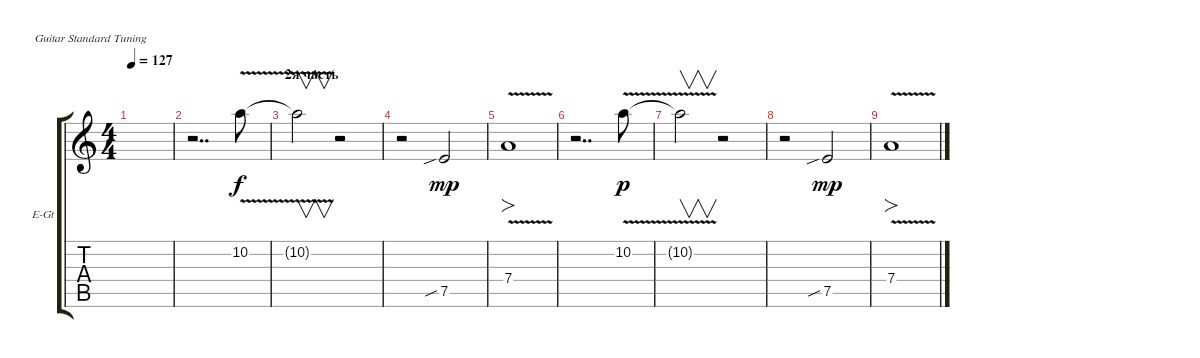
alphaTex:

\defaultSystemsLayout 4
\bracketExtendMode groupsimilarinstruments
\firstSystemTrackNameOrientation horizontal
\otherSystemsTrackNameOrientation horizontal
\track ("Флэнжер" "E-Gt") {instrument electricguitarclean}
\staff {score tabs}
\tuning (E4 B3 G3 D3 A2 E2)
\ts (4 4)
\tempo 127
\clef g2
\scale
0.333333
\ks c
|
\scale
0.333333 r.2{dd} 10.2{v}.8 |
\section ("" "2я часть")
\scale
0.333333 10.2{t}.2{v} r.2 |
\scale
0.333333 r.2 7.5{sib}.2{dy mp} |
\scale
0.333333 7.4{v}.1{fo} |
\scale
0.333333 r.2{dd} 10.2{v}.8{dy p} |
\scale
0.333333 10.2{t}.2{v} r.2 |
\scale
0.333333 r.2 7.5{sib}.2{dy mp} |
\scale
0.333333 7.4{v}.1{fo} |
\scale
0.333333 |
\scale
0.333333 |
\scale
0.333333 |
\scale
0.333333 |
\scale
0.333333 |
\scale
0.333333 |
\scale
0.333333
